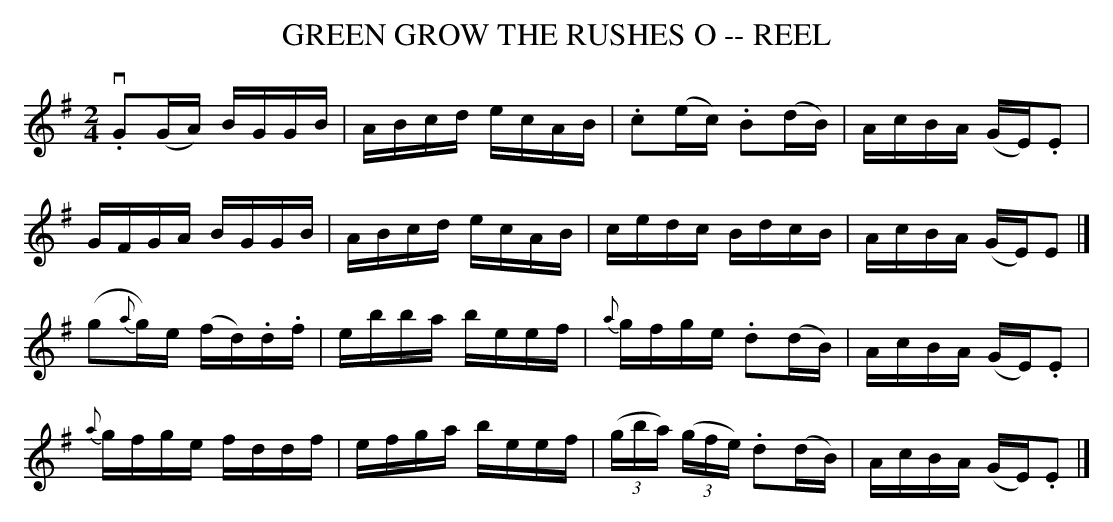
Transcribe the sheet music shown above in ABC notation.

X:1
T:GREEN GROW THE RUSHES O -- REEL
M:2/4
L:1/16
K:G
v.G2(GA) BGGB | ABcd ecAB | .c2(ec) .B2(dB) | AcBA (GE).E2 |
GFGA BGGB | ABcd ecAB | cedc BdcB       | AcBA (GE)E2 |]
(g2{a}g)e (fd).d.f | ebba beef | {a}gfge .d2(dB)         | AcBA (GE).E2 |
{a}gfge fddf | efga beef | ((3gba) ((3gfe) .d2(dB) | AcBA (GE).E2|]
